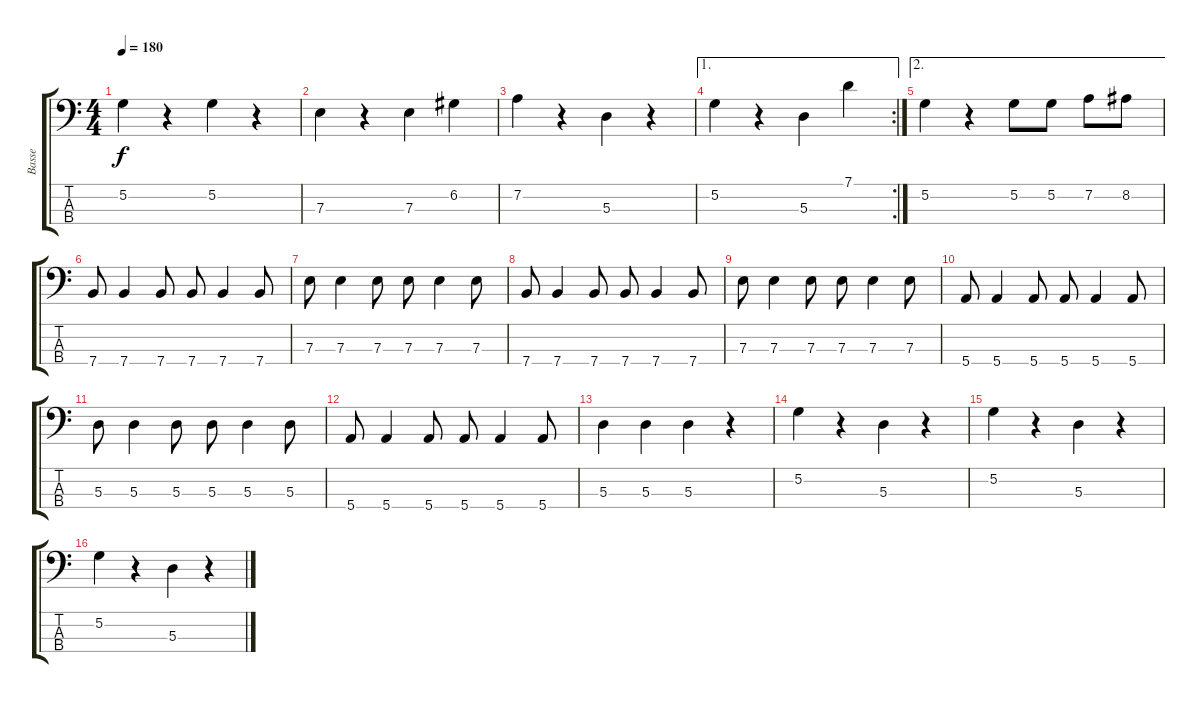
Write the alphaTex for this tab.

\track ("Basse" "Basse") {instrument fretlessbass}
\staff {score tabs}
\tuning (G2 D2 A1 E1) {hide}
\ts (4 4)
\tempo 180
\clef f4
\ks c
5.2.4{dy f} r.4 5.2.4 r.4 |
7.3.4 r.4 7.3.4 6.2.4 |
7.2.4 r.4 5.3.4 r.4 |
\ae 1
\rc 2
5.2.4 r.4 5.3.4 7.1.4 |
\ae 2
5.2.4 r.4 5.2.8 5.2.8 7.2.8 8.2.8 |
7.4.8 7.4.4 7.4.8 7.4.8 7.4.4 7.4.8 |
7.3.8 7.3.4 7.3.8 7.3.8 7.3.4 7.3.8 |
7.4.8 7.4.4 7.4.8 7.4.8 7.4.4 7.4.8 |
7.3.8 7.3.4 7.3.8 7.3.8 7.3.4 7.3.8 |
5.4.8 5.4.4 5.4.8 5.4.8 5.4.4 5.4.8 |
5.3.8 5.3.4 5.3.8 5.3.8 5.3.4 5.3.8 |
5.4.8 5.4.4 5.4.8 5.4.8 5.4.4 5.4.8 |
5.3.4 5.3.4 5.3.4 r.4 |
5.2.4 r.4 5.3.4 r.4 |
5.2.4 r.4 5.3.4 r.4 |
5.2.4 r.4 5.3.4 r.4
